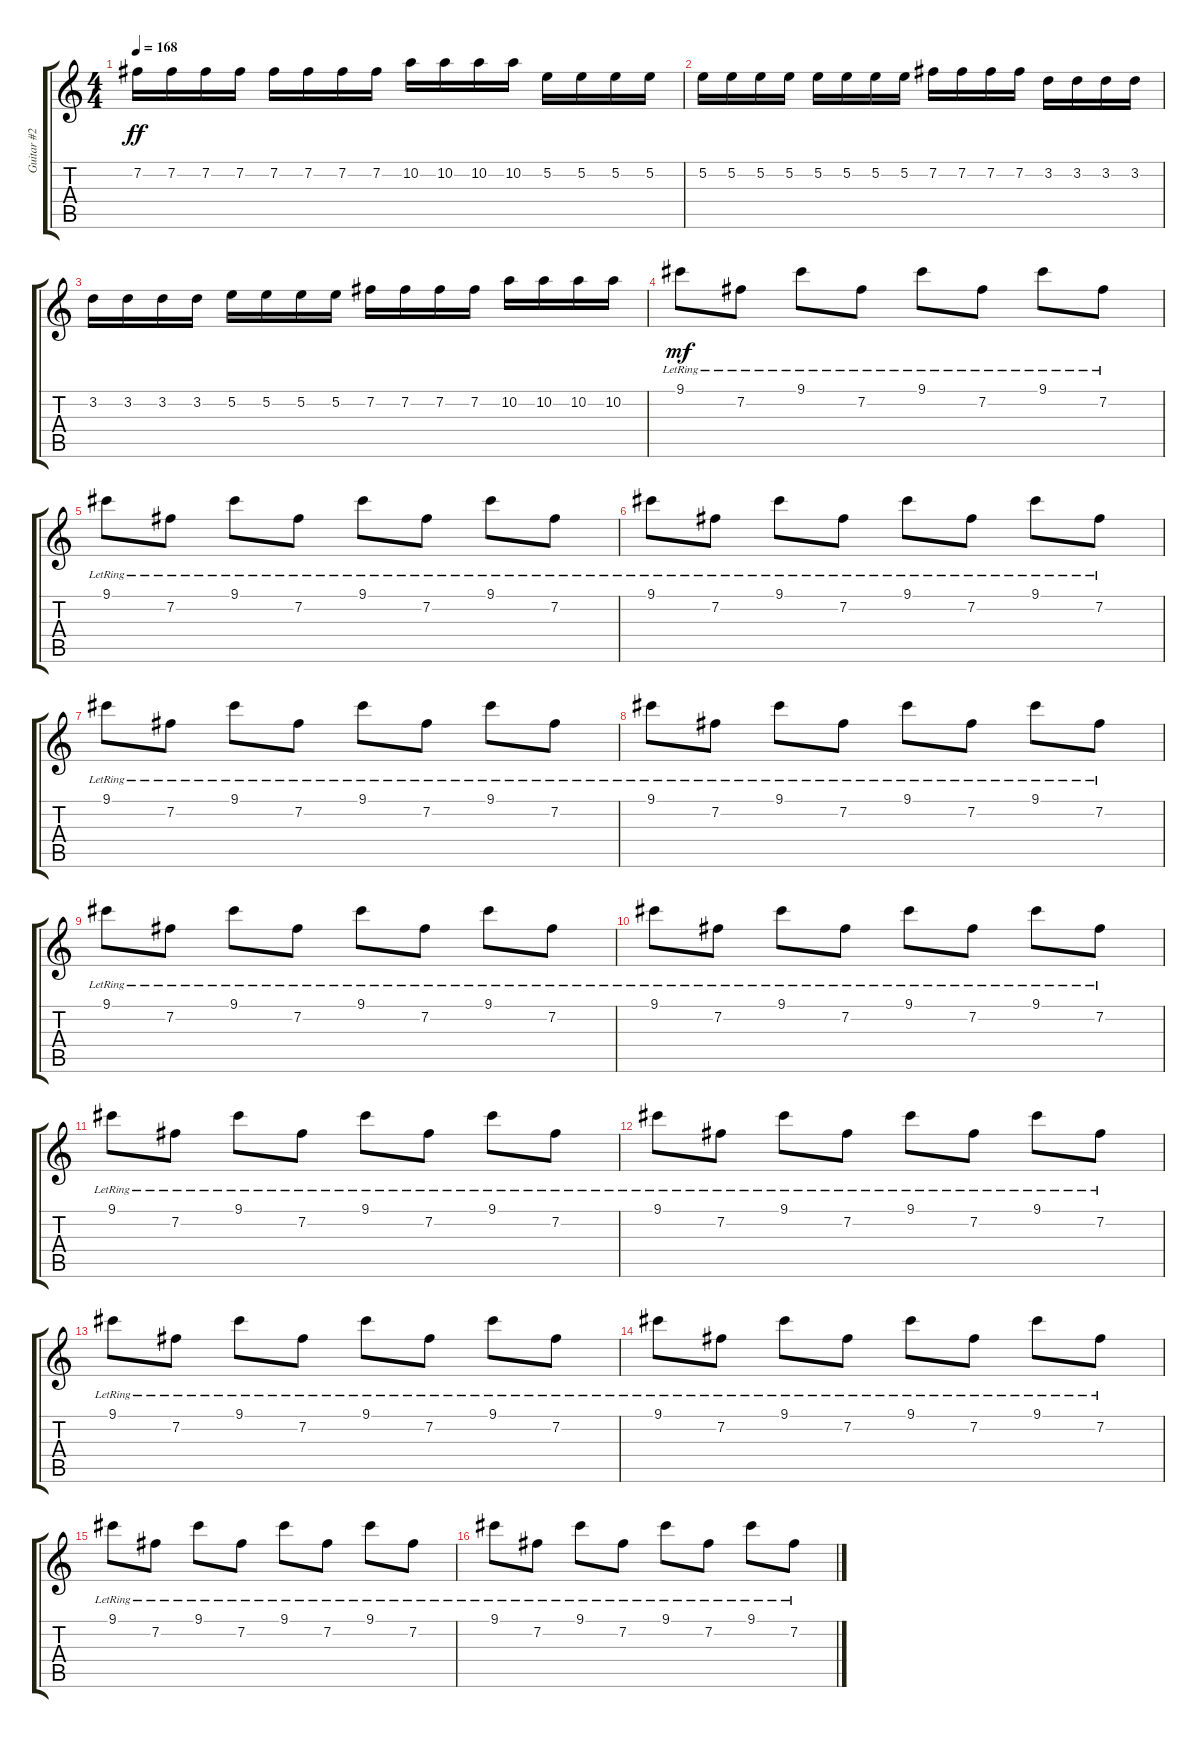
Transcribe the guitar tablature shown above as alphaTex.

\track ("Guitar #2" "Guitar #2") {instrument overdrivenguitar}
\staff {score tabs}
\tuning (E4 B3 G3 D3 A2 D2) {hide}
\ts (4 4)
\tempo 168
\clef g2
\ks c
7.2.16{dy ff} 7.2.16 7.2.16 7.2.16 7.2.16 7.2.16 7.2.16 7.2.16 10.2.16 10.2.16 10.2.16 10.2.16 5.2.16 5.2.16 5.2.16 5.2.16 |
5.2.16 5.2.16 5.2.16 5.2.16 5.2.16 5.2.16 5.2.16 5.2.16 7.2.16 7.2.16 7.2.16 7.2.16 3.2.16 3.2.16 3.2.16 3.2.16 |
3.2.16 3.2.16 3.2.16 3.2.16 5.2.16 5.2.16 5.2.16 5.2.16 7.2.16 7.2.16 7.2.16 7.2.16 10.2.16 10.2.16 10.2.16 10.2.16 |
9.1{lr}.8{dy mf} 7.2{lr}.8 9.1{lr}.8 7.2{lr}.8 9.1{lr}.8 7.2{lr}.8 9.1{lr}.8 7.2{lr}.8 |
9.1{lr}.8 7.2{lr}.8 9.1{lr}.8 7.2{lr}.8 9.1{lr}.8 7.2{lr}.8 9.1{lr}.8 7.2{lr}.8 |
9.1{lr}.8 7.2{lr}.8 9.1{lr}.8 7.2{lr}.8 9.1{lr}.8 7.2{lr}.8 9.1{lr}.8 7.2{lr}.8 |
9.1{lr}.8 7.2{lr}.8 9.1{lr}.8 7.2{lr}.8 9.1{lr}.8 7.2{lr}.8 9.1{lr}.8 7.2{lr}.8 |
9.1{lr}.8 7.2{lr}.8 9.1{lr}.8 7.2{lr}.8 9.1{lr}.8 7.2{lr}.8 9.1{lr}.8 7.2{lr}.8 |
9.1{lr}.8 7.2{lr}.8 9.1{lr}.8 7.2{lr}.8 9.1{lr}.8 7.2{lr}.8 9.1{lr}.8 7.2{lr}.8 |
9.1{lr}.8 7.2{lr}.8 9.1{lr}.8 7.2{lr}.8 9.1{lr}.8 7.2{lr}.8 9.1{lr}.8 7.2{lr}.8 |
9.1{lr}.8 7.2{lr}.8 9.1{lr}.8 7.2{lr}.8 9.1{lr}.8 7.2{lr}.8 9.1{lr}.8 7.2{lr}.8 |
9.1{lr}.8 7.2{lr}.8 9.1{lr}.8 7.2{lr}.8 9.1{lr}.8 7.2{lr}.8 9.1{lr}.8 7.2{lr}.8 |
9.1{lr}.8 7.2{lr}.8 9.1{lr}.8 7.2{lr}.8 9.1{lr}.8 7.2{lr}.8 9.1{lr}.8 7.2{lr}.8 |
9.1{lr}.8 7.2{lr}.8 9.1{lr}.8 7.2{lr}.8 9.1{lr}.8 7.2{lr}.8 9.1{lr}.8 7.2{lr}.8 |
9.1{lr}.8 7.2{lr}.8 9.1{lr}.8 7.2{lr}.8 9.1{lr}.8 7.2{lr}.8 9.1{lr}.8 7.2{lr}.8 |
9.1{lr}.8 7.2{lr}.8 9.1{lr}.8 7.2{lr}.8 9.1{lr}.8 7.2{lr}.8 9.1{lr}.8 7.2{lr}.8
